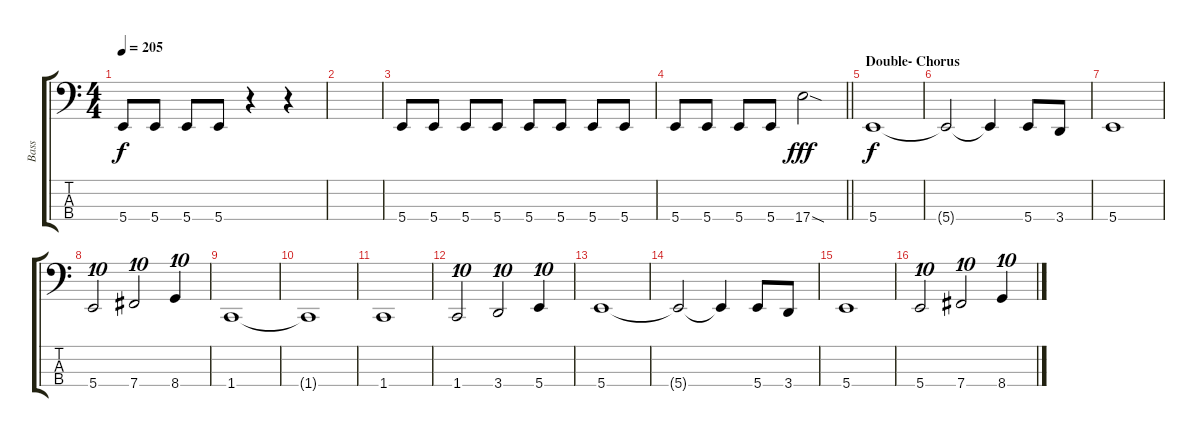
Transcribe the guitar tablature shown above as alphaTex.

\track ("Bass" "Bass") {instrument electricbassfinger}
\staff {score tabs}
\tuning (E2 B1 Gb1 B0) {hide}
\ts (4 4)
\tempo 205
\clef f4
\ks c
5.4.8{dy f} 5.4.8 5.4.8 5.4.8 r.4 r.4 |
|
5.4.8{volume 13} 5.4.8 5.4.8 5.4.8 5.4.8 5.4.8 5.4.8 5.4.8 |
\barLineRight lightlight
5.4.8 5.4.8 5.4.8 5.4.8 17.4{sod}.2{dy fff} |
\section ("" "Double- Chorus")
5.4.1{dy f} |
5.4{t}.2 5.4{t}.4 5.4.8 3.4.8 |
5.4.1 |
5.4.2{tu (10 8)} 7.4.2{tu (10 8)} 8.4.4{tu (10 8)} |
1.4.1 |
1.4{t}.1 |
1.4.1 |
1.4.2{tu (10 8)} 3.4.2{tu (10 8)} 5.4.4{tu (10 8)} |
5.4.1 |
5.4{t}.2 5.4{t}.4 5.4.8 3.4.8 |
5.4.1 |
5.4.2{tu (10 8)} 7.4.2{tu (10 8)} 8.4.4{tu (10 8)}
